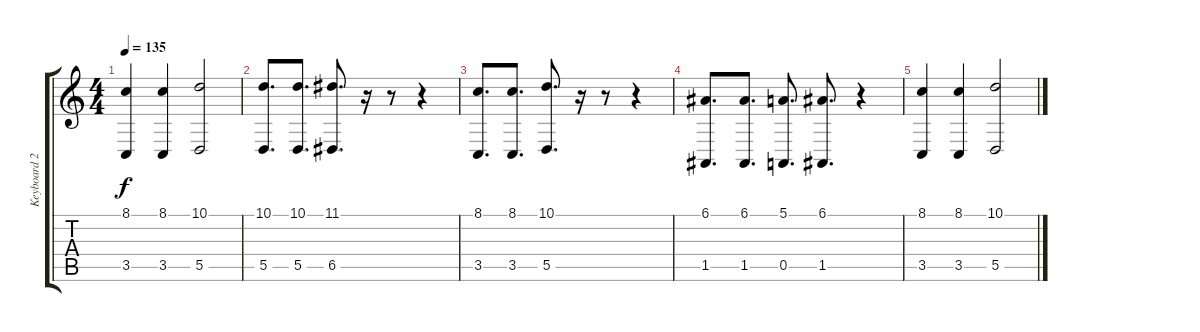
\track ("Keyboard 2" "Keyboard 2") {instrument ocarina}
\staff {score tabs}
\tuning (E4 B3 G3 D3 A2 E2) {hide}
\ts (4 4)
\tempo 135
\clef g2
\ks c
(8.1 3.5).4{dy f} (8.1 3.5).4 (10.1 5.5).2 |
(10.1 5.5).8{d} (10.1 5.5).8{d} (11.1 6.5).8{d} r.16 r.8 r.4 |
(8.1 3.5).8{d} (8.1 3.5).8{d} (10.1 5.5).8{d} r.16 r.8 r.4 |
(6.1 1.5).8{d} (6.1 1.5).8{d} (5.1 0.5).8{d} (6.1 1.5).8{d} r.4 |
(8.1 3.5).4 (8.1 3.5).4 (10.1 5.5).2
